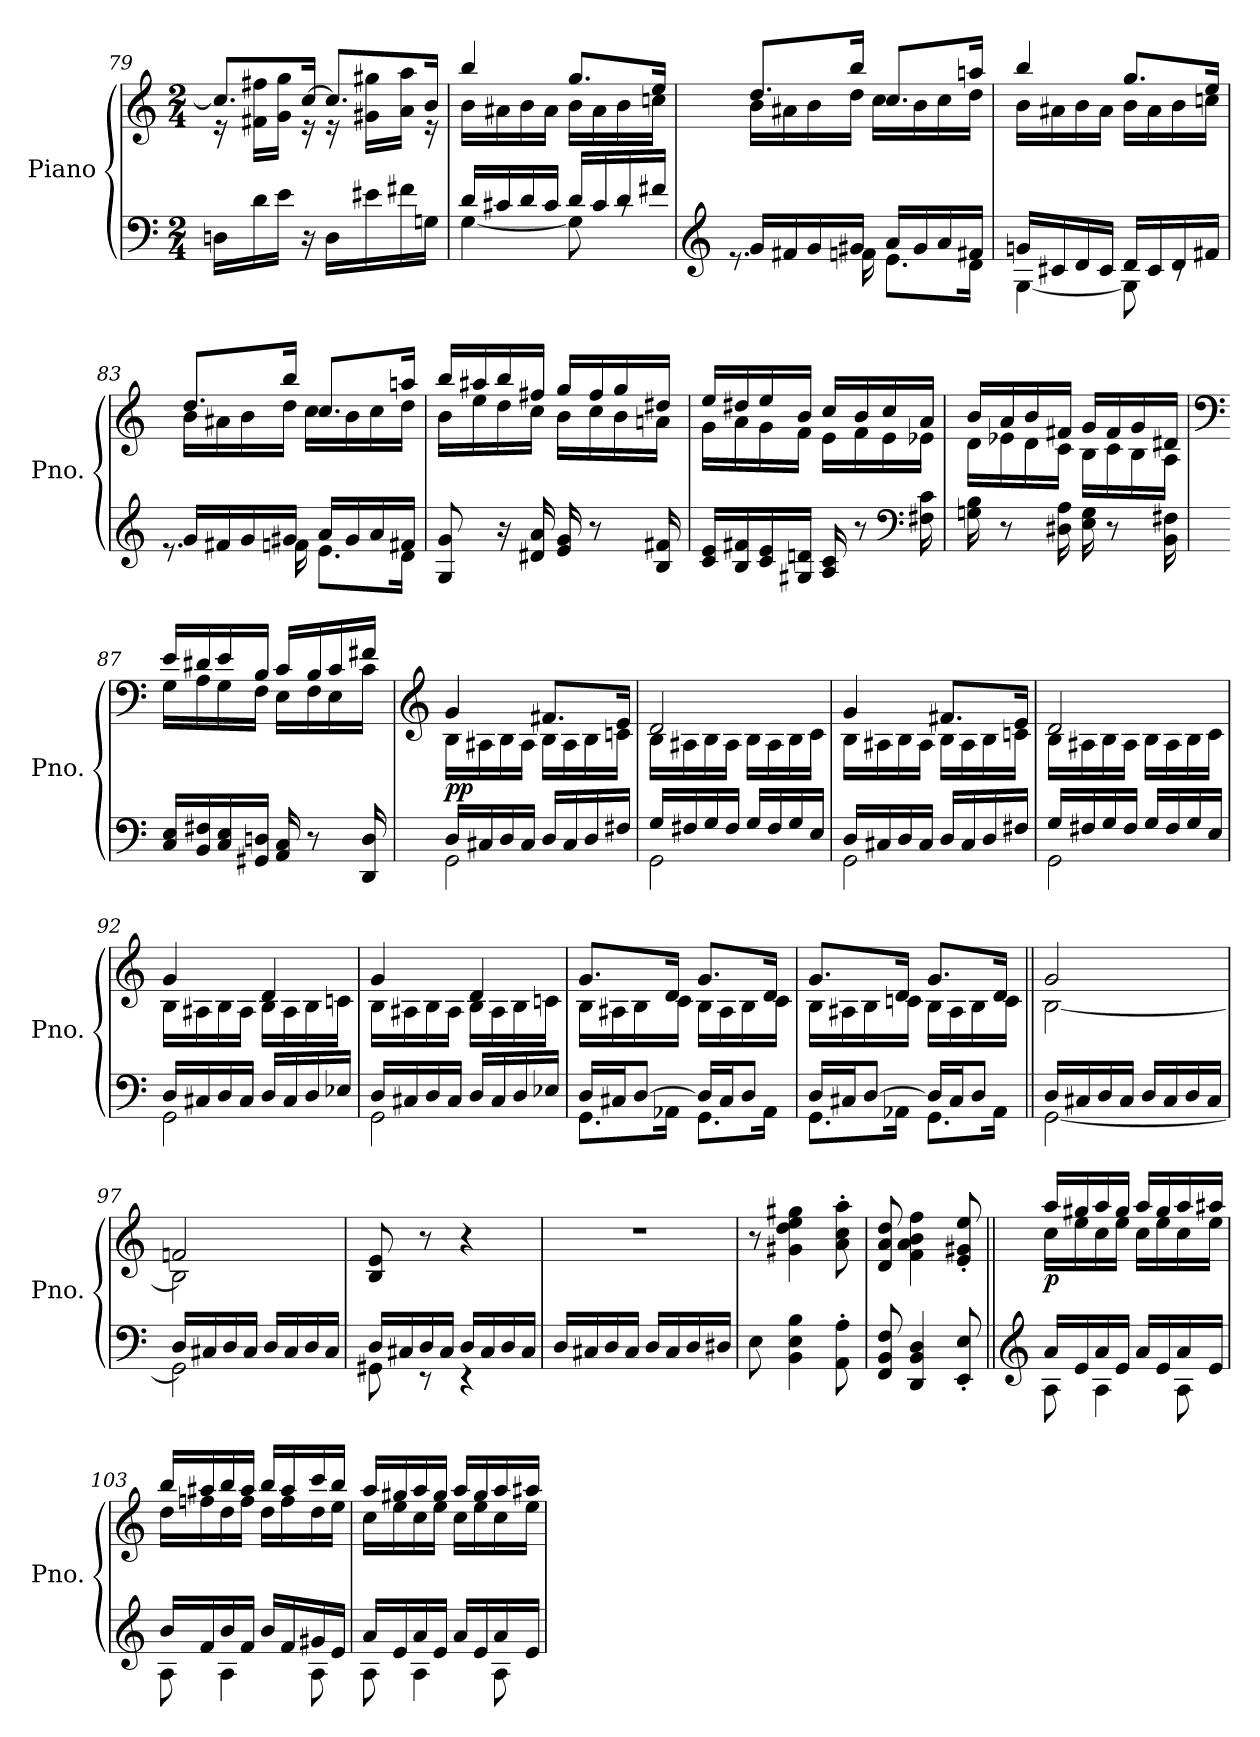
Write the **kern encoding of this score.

**kern	**kern	**dynam
*part1	*part1	*part1
*staff2	*staff1	*staff1/2
*I"Piano	*	*
*I'Pno.	*	*
!!LO:LB:g=z
*clefF4	*clefG2	*
*k[]	*k[]	*
*M2/4	*M2/4	*
=79	=79	=79
*	*^	*
16Dn\LL	8.cc/L]	16r	.
16d\	.	16f#X\ 16ff#X\LL	.
16e\JJ	.	16g\ 16gg\JJ	.
16r	[16cc/Jk	16r	.
16D\LL	8.cc/L]	16r	.
16e#X\	.	16g#X\ 16gg#X\LL	.
16f#X\	.	16a\ 16aa\JJ	.
16Gn\JJ	16b/Jk	16r	.
!!LO:LB:g=z	!!
=80	=80	=80	=80
*^	*	*	*
16d/LL	[4G\	4bb/	16b\LL	.
16c#X/	.	.	16a#X\	.
16d/	.	.	16b\	.
16c#/JJ	.	.	16a#\JJ	.
16d/LL	8G\]	8.gg/L	16b\LL	.
16c#/	.	.	16a#\	.
16d/	8rc	.	16b\	.
16f#X/JJ	.	16ee/Jk	16ccn\JJ	.
=81	=81	=81	=81	=81
*clefG2	*	*	*	*
16g/LL	8.re	8.dd/L	16b\LL	.
16f#X/	.	.	16a#X\	.
16g/	.	.	16b\	.
16g#X/JJ	16fn\	16bb/Jk	16dd\JJ	.
16a/LL	8.e\L	8.cc/L	16cc\LL	.
16g#/	.	.	16b\	.
16a/	.	.	16cc\	.
16f#X/JJ	16d\Jk	16aan/Jk	16dd\JJ	.
=82	=82	=82	=82	=82
16gn/LL	[4G\	4bb/	16b\LL	.
16c#X/	.	.	16a#X\	.
16d/	.	.	16b\	.
16c#/JJ	.	.	16a#\JJ	.
16d/LL	8G\]	8.gg/L	16b\LL	.
16c#/	.	.	16a#\	.
16d/	8rc	.	16b\	.
16f#X/JJ	.	16ee/Jk	16ccn\JJ	.
!!LO:LB:g=z	!!
=83	=83	=83	=83	=83
16g/LL	8.re	8.dd/L	16b\LL	.
16f#X/	.	.	16a#X\	.
16g/	.	.	16b\	.
16g#X/JJ	16fn\	16bb/Jk	16dd\JJ	.
16a/LL	8.e\L	8.cc/L	16cc\LL	.
16g#/	.	.	16b\	.
16a/	.	.	16cc\	.
16f#X/JJ	16d\Jk	16aan/Jk	16dd\JJ	.
*v	*v	*	*	*
!!LO:PB:g=z	!!
=84	=84	=84	=84
8G/ 8g/	16bb/LL	16b\LL	.
.	16aa#X/	16ee\	.
16r	16bb/	16dd\	.
16d#X/ 16a/	16ff#X/JJ	16cc\JJ	.
16e/ 16g/	16gg/LL	16b\LL	.
8r	16ff#/	16cc\	.
.	16gg/	16b\	.
16B/ 16f#X/	16dd#X/JJ	16an\JJ	.
=85	=85	=85	=85
16c/ 16e/LL	16ee/LL	16g\LL	.
16B/ 16f#X/	16dd#X/	16a\	.
16c/ 16e/	16ee/	16g\	.
16G#X/ 16dn/JJ	16b/JJ	16f\JJ	.
16A/ 16c/	16cc/LL	16e\LL	.
8r	16b/	16f\	.
.	16cc/	16e\	.
*clefF4	*	*	*
16F#X\ 16c\	16a/JJ	16e-X\JJ	.
=86	=86	=86	=86
16Gn\ 16B\	16b/LL	16d\LL	.
8r	16a/	16e-X\	.
.	16b/	16d\	.
16D#X\ 16A\	16f#X/JJ	16c\JJ	.
16E\ 16G\	16g/LL	16B\LL	.
8r	16f#/	16c\	.
.	16g/	16B\	.
16BB\ 16F#X\	16d#X/JJ	16A\JJ	.
=87	=87	=87	=87
*	*clefF4	*	*
16C/ 16E/LL	16e/LL	16G\LL	.
16BB/ 16F#X/	16d#X/	16A\	.
16C/ 16E/	16e/	16G\	.
16GG#X/ 16Dn/JJ	16B/JJ	16F\JJ	.
16AA/ 16C/	16c/LL	16E\LL	.
8r	16B/	16F\	.
.	16c/	16E\	.
16DD/ 16D/	16f#X/JJ	16c\JJ	.
!!LO:LB:g=z	!!
=88	=88	=88	=88
*	*clefG2	*	*
*^	*	*	*
!	!	!	!	!LO:DY:b
16D/LL	2GG\	4g/	16B\LL	pp
16C#X/	.	.	16A#X\	.
16D/	.	.	16B\	.
16C#/JJ	.	.	16A#\JJ	.
16D/LL	.	8.f#X/L	16B\LL	.
16C#/	.	.	16A#\	.
16D/	.	.	16B\	.
16F#X/JJ	.	16e/Jk	16cn\JJ	.
=89	=89	=89	=89	=89
16G/LL	2GG\	2d/	16B\LL	.
16F#X/	.	.	16A#X\	.
16G/	.	.	16B\	.
16F#/JJ	.	.	16A#\JJ	.
16G/LL	.	.	16B\LL	.
16F#/	.	.	16A#\	.
16G/	.	.	16B\	.
16E/JJ	.	.	16c\JJ	.
=90	=90	=90	=90	=90
16D/LL	2GG\	4g/	16B\LL	.
16C#X/	.	.	16A#X\	.
16D/	.	.	16B\	.
16C#/JJ	.	.	16A#\JJ	.
16D/LL	.	8.f#X/L	16B\LL	.
16C#/	.	.	16A#\	.
16D/	.	.	16B\	.
16F#X/JJ	.	16e/Jk	16cn\JJ	.
=91	=91	=91	=91	=91
16G/LL	2GG\	2d/	16B\LL	.
16F#X/	.	.	16A#X\	.
16G/	.	.	16B\	.
16F#/JJ	.	.	16A#\JJ	.
16G/LL	.	.	16B\LL	.
16F#/	.	.	16A#\	.
16G/	.	.	16B\	.
16E/JJ	.	.	16c\JJ	.
!!LO:LB:g=z	!!
=92	=92	=92	=92	=92
16D/LL	2GG\	4g/	16B\LL	.
16C#X/	.	.	16A#X\	.
16D/	.	.	16B\	.
16C#/JJ	.	.	16A#\JJ	.
16D/LL	.	4d/	16B\LL	.
16C#/	.	.	16A#\	.
16D/	.	.	16B\	.
16E-X/JJ	.	.	16cn\JJ	.
=93	=93	=93	=93	=93
16D/LL	2GG\	4g/	16B\LL	.
16C#X/	.	.	16A#X\	.
16D/	.	.	16B\	.
16C#/JJ	.	.	16A#\JJ	.
16D/LL	.	4d/	16B\LL	.
16C#/	.	.	16A#\	.
16D/	.	.	16B\	.
16E-X/JJ	.	.	16cn\JJ	.
=94	=94	=94	=94	=94
16D/LL	8.GG\L	8.g/L	16B\LL	.
16C#X/J	.	.	16A#X\	.
[8D/J	.	.	16B\	.
.	16AA-X\Jk	16d/Jk	16c\JJ	.
16D/LL]	8.GG\L	8.g/L	16B\LL	.
16C#/J	.	.	16A#\	.
8D/J	.	.	16B\	.
.	16AA-\Jk	16d/Jk	16c\JJ	.
=95	=95	=95	=95	=95
16D/LL	8.GG\L	8.g/L	16B\LL	.
16C#X/J	.	.	16A#X\	.
[8D/J	.	.	16B\	.
.	16AA-X\Jk	16d/Jk	16cn\JJ	.
16D/LL]	8.GG\L	8.g/L	16B\LL	.
16C#/J	.	.	16A#\	.
8D/J	.	.	16B\	.
.	16AA-\Jk	16d/Jk	16c\JJ	.
!!LO:LB:g=z	!!
=96||	=96||	=96||	=96||	=96||
16D/LL	[2GG\	2g/	[2B\	.
16C#X/	.	.	.	.
16D/	.	.	.	.
16C#/JJ	.	.	.	.
16D/LL	.	.	.	.
16C#/	.	.	.	.
16D/	.	.	.	.
16C#/JJ	.	.	.	.
=97	=97	=97	=97	=97
16D/LL	2GG\]	2fn/	2B\]	.
16C#X/	.	.	.	.
16D/	.	.	.	.
16C#/JJ	.	.	.	.
16D/LL	.	.	.	.
16C#/	.	.	.	.
16D/	.	.	.	.
16C#/JJ	.	.	.	.
*	*	*v	*v	*
=98	=98	=98	=98
16D/LL	8GG#X\	8B/ 8e/	.
16C#X/	.	.	.
16D/	8r	8r	.
16C#/JJ	.	.	.
16D/LL	4r	4r	.
16C#/	.	.	.
16D/	.	.	.
16C#/JJ	.	.	.
*v	*v	*	*
=99	=99	=99
16D/LL	2r	.
16C#X/	.	.
16D/	.	.
16C#/JJ	.	.
16D/LL	.	.
16C#/	.	.
16D/	.	.
16D#X/JJ	.	.
=100	=100	=100
8E\	8r	.
4BB\ 4E\ 4B\	4g#X\ 4dd\ 4ee\ 4gg#X\	.
8AA\' 8A\'	8a\' 8cc\' 8aa\'	.
!!LO:PB:g=z
=101	=101	=101
8FF/ 8BB/ 8F/	8d/ 8a/ 8dd/	.
4DD/ 4BB/ 4D/	4f\ 4a\ 4b\ 4ff\	.
8EE/' 8E/'	8e/' 8g#X/' 8ee/'	.
=102||	=102||	=102||
*clefG2	*	*
*^	*^	*
!	!	!	!	!LO:DY:b
16a/LL	8A\	16aa/LL	16cc\LL	p
16e/	.	16gg#X/	16ee\	.
16a/	4A\	16aa/	16cc\	.
16e/JJ	.	16gg#/JJ	16ee\JJ	.
16a/LL	.	16aa/LL	16cc\LL	.
16e/	.	16gg#/	16ee\	.
16a/	8A\	16aa/	16cc\	.
16e/JJ	.	16aa#X/JJ	16ee\JJ	.
=103	=103	=103	=103	=103
16b/LL	8A\	16bb/LL	16dd\LL	.
16f/	.	16aa#X/	16ffn\	.
16b/	4A\	16bb/	16dd\	.
16f/JJ	.	16aa#/JJ	16ff\JJ	.
16b/LL	.	16bb/LL	16dd\LL	.
16f/	.	16aa#/	16ff\	.
16g#X/	8A\	16ccc/	16dd\	.
16e/JJ	.	16bb/JJ	16ee\JJ	.
=104	=104	=104	=104	=104
16a/LL	8A\	16aa/LL	16cc\LL	.
16e/	.	16gg#X/	16ee\	.
16a/	4A\	16aa/	16cc\	.
16e/JJ	.	16gg#/JJ	16ee\JJ	.
16a/LL	.	16aa/LL	16cc\LL	.
16e/	.	16gg#/	16ee\	.
16a/	8A\	16aa/	16cc\	.
16e/JJ	.	16aa#X/JJ	16ee\JJ	.
*v	*v	*	*	*
*	*v	*v	*
=	=	=
*-	*-	*-
